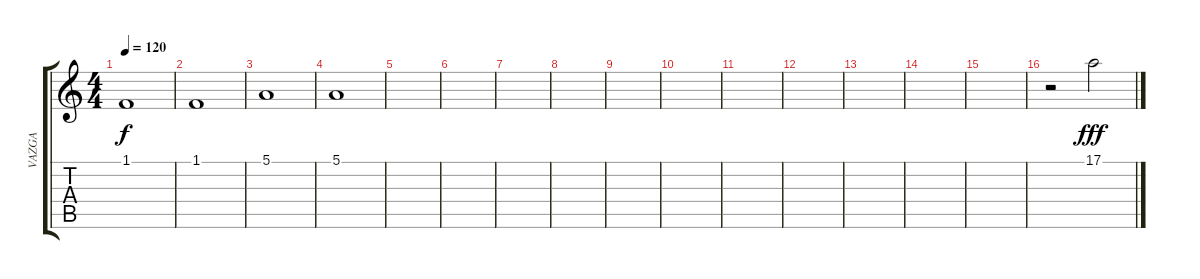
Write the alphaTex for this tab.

\track ("VAZGA" "VAZGA") {instrument acousticgrandpiano}
\staff {score tabs}
\tuning (E4 B3 G3 D3 A2 E2) {hide}
\ts (4 4)
\tempo 120
\clef g2
\ks c
1.1.1{dy f} |
1.1.1 |
5.1.1 |
5.1.1 |
|
|
|
|
|
|
|
|
|
|
|
r.2 17.1.2{dy fff}
